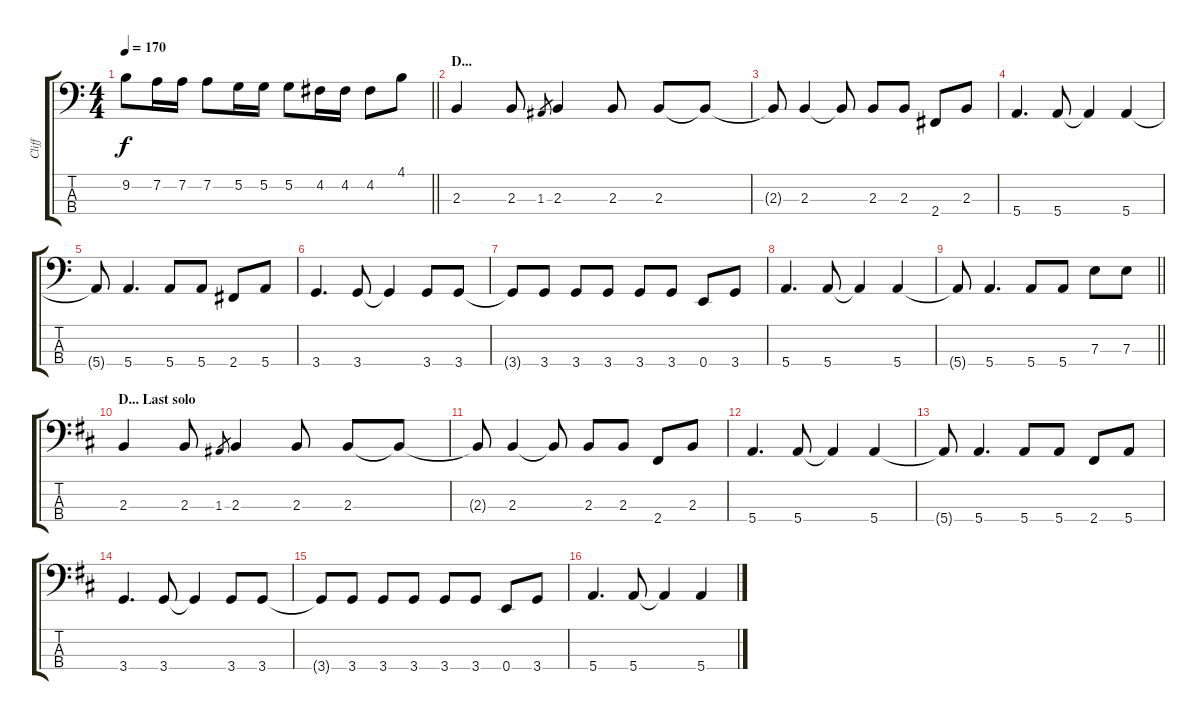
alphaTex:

\track ("Cliff" "Cliff") {instrument electricbassfinger}
\staff {score tabs}
\tuning (G2 D2 A1 E1) {hide}
\ts (4 4)
\tempo 170
\clef f4
\barLineRight lightlight
\ks c
9.2.8{dy f} 7.2.16 7.2.16 7.2.8 5.2.16 5.2.16 5.2.8 4.2.16 4.2.16 4.2.8 4.1.8 |
\section ("" "D...")
2.3.4 2.3.8 1.3.8{gr} 2.3.4 2.3.8 2.3.8 2.3{t}.8 |
2.3{t}.8 2.3.4 2.3{t}.8 2.3.8 2.3.8 2.4.8 2.3.8 |
5.4.4{d} 5.4.8 5.4{t}.4 5.4.4 |
5.4{t}.8 5.4.4{d} 5.4.8 5.4.8 2.4.8 5.4.8 |
3.4.4{d} 3.4.8 3.4{t}.4 3.4.8 3.4.8 |
3.4{t}.8 3.4.8 3.4.8 3.4.8 3.4.8 3.4.8 0.4.8 3.4.8 |
5.4.4{d} 5.4.8 5.4{t}.4 5.4.4 |
\barLineRight lightlight
5.4{t}.8 5.4.4{d} 5.4.8 5.4.8 7.3.8 7.3.8 |
\section ("" "D... Last solo")
\ks bminor
2.3.4 2.3.8 1.3.8{gr} 2.3.4 2.3.8 2.3.8 2.3{t}.8 |
2.3{t}.8 2.3.4 2.3{t}.8 2.3.8 2.3.8 2.4.8 2.3.8 |
5.4.4{d} 5.4.8 5.4{t}.4 5.4.4 |
5.4{t}.8 5.4.4{d} 5.4.8 5.4.8 2.4.8 5.4.8 |
3.4.4{d} 3.4.8 3.4{t}.4 3.4.8 3.4.8 |
3.4{t}.8 3.4.8 3.4.8 3.4.8 3.4.8 3.4.8 0.4.8 3.4.8 |
5.4.4{d} 5.4.8 5.4{t}.4 5.4.4
